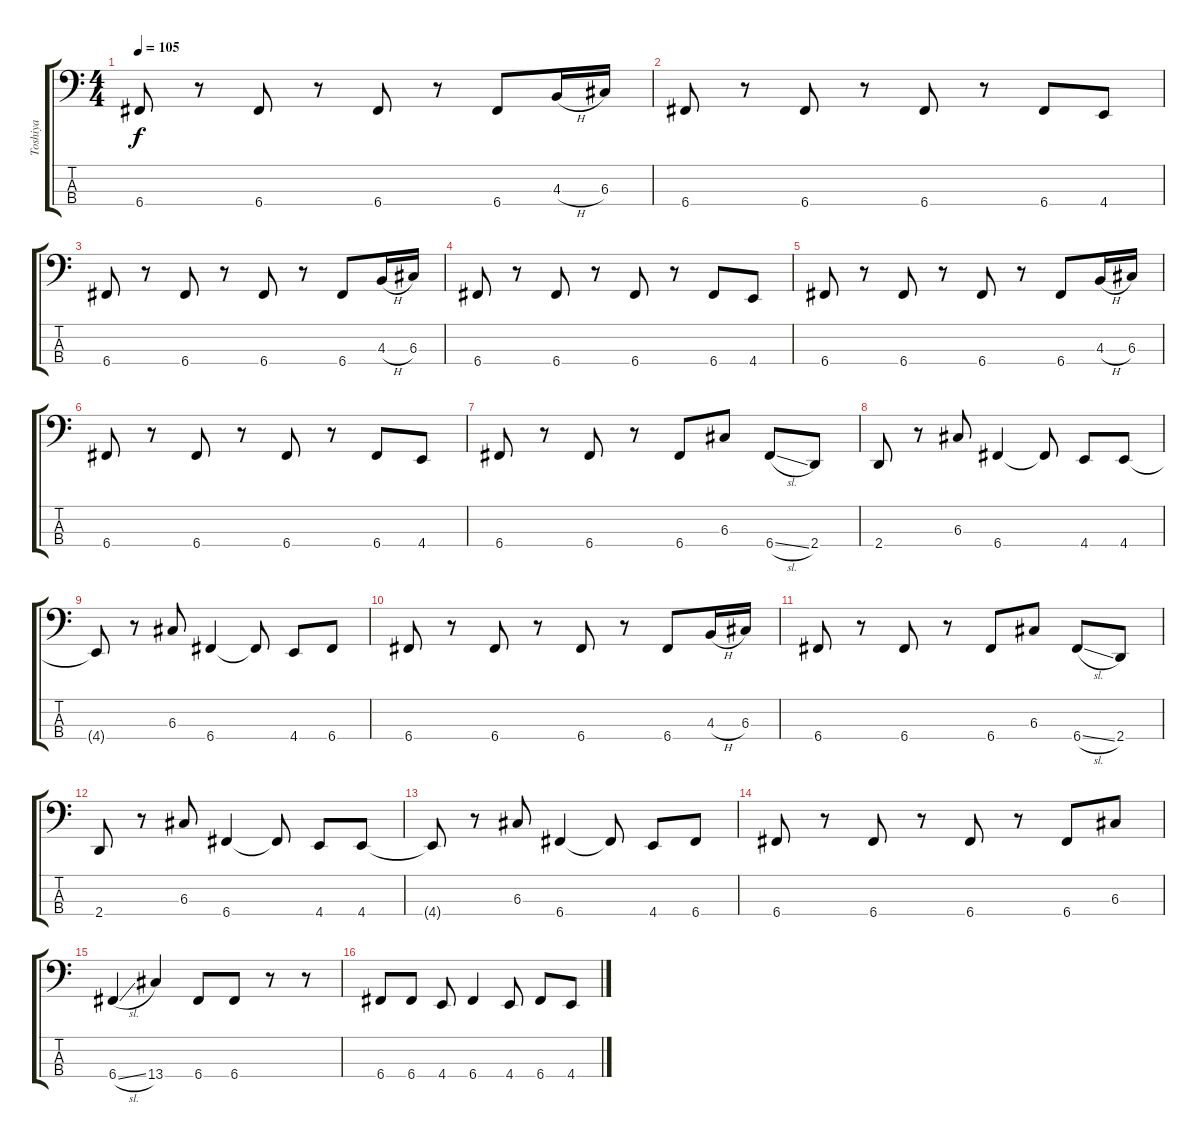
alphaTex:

\track ("Toshiya" "Toshiya") {instrument electricbasspick}
\staff {score tabs}
\tuning (F2 C2 G1 C1) {hide}
\ts (4 4)
\tempo 105
\clef f4
\ks c
6.4.8{dy f} r.8 6.4.8 r.8 6.4.8 r.8 6.4.8 4.3{h}.16 6.3.16 |
6.4.8 r.8 6.4.8 r.8 6.4.8 r.8 6.4.8 4.4.8 |
6.4.8 r.8 6.4.8 r.8 6.4.8 r.8 6.4.8 4.3{h}.16 6.3.16 |
6.4.8 r.8 6.4.8 r.8 6.4.8 r.8 6.4.8 4.4.8 |
6.4.8 r.8 6.4.8 r.8 6.4.8 r.8 6.4.8 4.3{h}.16 6.3.16 |
6.4.8 r.8 6.4.8 r.8 6.4.8 r.8 6.4.8 4.4.8 |
6.4.8 r.8 6.4.8 r.8 6.4.8 6.3.8 6.4{sl}.8 2.4.8 |
\section ("" "")
2.4.8 r.8 6.3.8 6.4.4 6.4{t}.8 4.4.8 4.4.8 |
4.4{t}.8 r.8 6.3.8 6.4.4 6.4{t}.8 4.4.8 6.4.8 |
6.4.8 r.8 6.4.8 r.8 6.4.8 r.8 6.4.8 4.3{h}.16 6.3.16 |
6.4.8 r.8 6.4.8 r.8 6.4.8 6.3.8 6.4{sl}.8 2.4.8 |
2.4.8 r.8 6.3.8 6.4.4 6.4{t}.8 4.4.8 4.4.8 |
4.4{t}.8 r.8 6.3.8 6.4.4 6.4{t}.8 4.4.8 6.4.8 |
6.4.8 r.8 6.4.8 r.8 6.4.8 r.8 6.4.8 6.3.8 |
6.4{sl}.4 13.4.4 6.4.8 6.4.8 r.8 r.8 |
\section ("" "")
6.4.8 6.4.8 4.4.8 6.4.4 4.4.8 6.4.8 4.4.8
